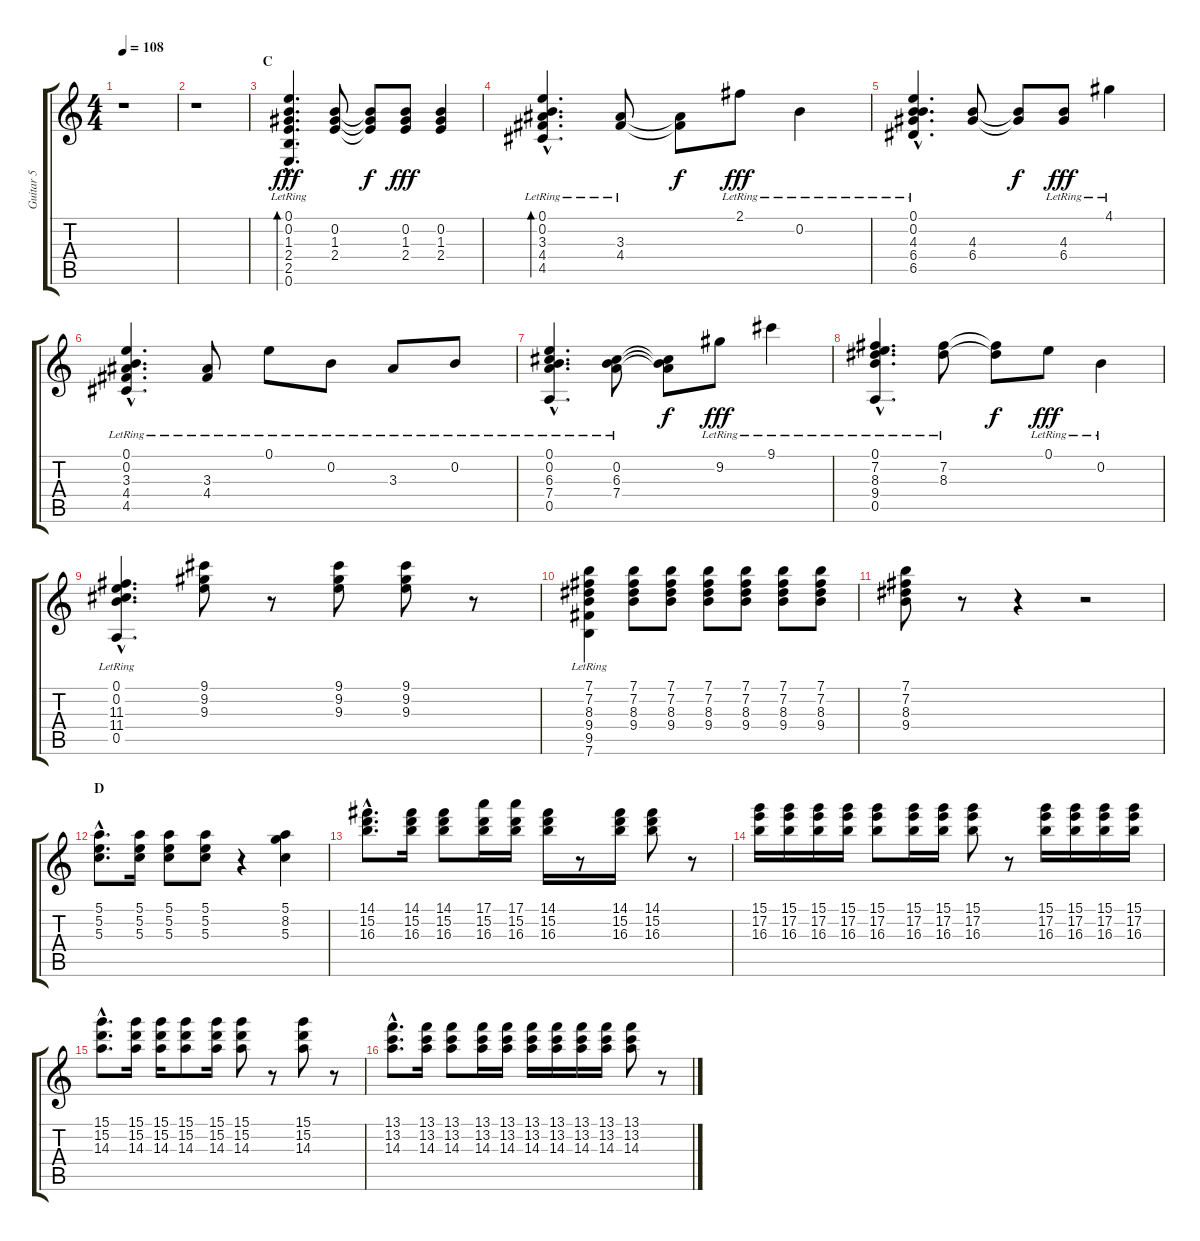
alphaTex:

\track ("Guitar 5" "Guitar 5") {instrument acousticguitarsteel}
\staff {score tabs}
\tuning (E4 B3 G3 D3 A2 E2) {hide}
\ts (4 4)
\tempo 108
\clef g2
\ks c
r.1{dy fff} |
r.1 |
\section ("" "C")
(0.1{hac lr} 0.2{hac} 1.3{hac} 2.4{hac} 2.5{hac lr} 0.6{hac lr}).4{d bd 120} (0.2 1.3 2.4).8 (0.2{t} 1.3{t} 2.4{t}).8{dy f} (0.2 1.3 2.4).8{dy fff} (0.2 1.3 2.4).4 |
(0.1{hac lr} 0.2{hac lr} 3.3{hac} 4.4{hac} 4.5{hac lr}).4{d bd 120} (3.3{lr} 4.4{lr}).8 (3.3{t} 4.4{t}).8{dy f} 2.1{lr}.8{dy fff} 0.2{lr}.4 |
(0.1{hac lr} 0.2{hac lr} 4.3{hac} 6.4{hac} 6.5{hac lr}).4{d} (4.3 6.4).8 (4.3{t} 6.4{t}).8{dy f} (4.3{lr} 6.4{lr}).8{dy fff} 4.1{lr}.4 |
(0.1{hac lr} 0.2{hac lr} 3.3{hac} 4.4{hac} 4.5{hac lr}).4{d} (3.3{lr} 4.4{lr}).8 0.1{lr}.8 0.2{lr}.8 3.3{lr}.8 0.2{lr}.8 |
(0.1{hac lr} 0.2{hac} 6.3{hac} 7.4{hac} 0.5{hac lr}).4{d} (0.2 6.3{lr} 7.4{lr}).8 (0.2{t} 6.3{t} 7.4{t}).8{dy f} 9.2{lr}.8{dy fff} 9.1{lr}.4 |
(0.1{hac lr} 7.2{hac} 8.3{hac} 9.4{hac lr} 0.5{hac lr}).4{d} (7.2{lr} 8.3{lr}).8 (7.2{t} 8.3{t}).8{dy f} 0.1{lr}.8{dy fff} 0.2{lr}.4 |
(0.1{hac} 0.2{hac} 11.3{hac} 11.4{hac lr} 0.5{hac lr}).4{d} (9.1 9.2 9.3).8 r.8 (9.1 9.2 9.3).8 (9.1 9.2 9.3).8 r.8 |
(7.1 7.2 8.3 9.4 9.5{lr} 7.6{lr}).4 (7.1 7.2 8.3 9.4).8 (7.1 7.2 8.3 9.4).8 (7.1 7.2 8.3 9.4).8 (7.1 7.2 8.3 9.4).8 (7.1 7.2 8.3 9.4).8 (7.1 7.2 8.3 9.4).8 |
(7.1 7.2 8.3 9.4).8 r.8 r.4 r.2 |
\section ("" "D")
(5.1{hac} 5.2{hac} 5.3{hac}).8{d} (5.1 5.2 5.3).16 (5.1 5.2 5.3).8 (5.1 5.2 5.3).8 r.4 (5.1 8.2 5.3).4 |
(14.1{hac} 15.2{hac} 16.3{hac}).8{d} (14.1 15.2 16.3).16 (14.1 15.2 16.3).8 (17.1 15.2 16.3).16 (17.1 15.2 16.3).16 (14.1 15.2 16.3).16 r.8 (14.1 15.2 16.3).16 (14.1 15.2 16.3).8 r.8 |
(15.1 17.2 16.3).16 (15.1 17.2 16.3).16 (15.1 17.2 16.3).16 (15.1 17.2 16.3).16 (15.1 17.2 16.3).8 (15.1 17.2 16.3).16 (15.1 17.2 16.3).16 (15.1 17.2 16.3).8 r.8 (15.1 17.2 16.3).16 (15.1 17.2 16.3).16 (15.1 17.2 16.3).16 (15.1 17.2 16.3).16 |
(15.1{hac} 15.2{hac} 14.3{hac}).8{d} (15.1 15.2 14.3).16 (15.1 15.2 14.3).16 (15.1 15.2 14.3).8 (15.1 15.2 14.3).16 (15.1 15.2 14.3).8 r.8 (15.1 15.2 14.3).8 r.8 |
(13.1{hac} 13.2{hac} 14.3{hac}).8{d} (13.1 13.2 14.3).16 (13.1 13.2 14.3).8 (13.1 13.2 14.3).16 (13.1 13.2 14.3).16 (13.1 13.2 14.3).16 (13.1 13.2 14.3).16 (13.1 13.2 14.3).16 (13.1 13.2 14.3).16 (13.1 13.2 14.3).8 r.8
